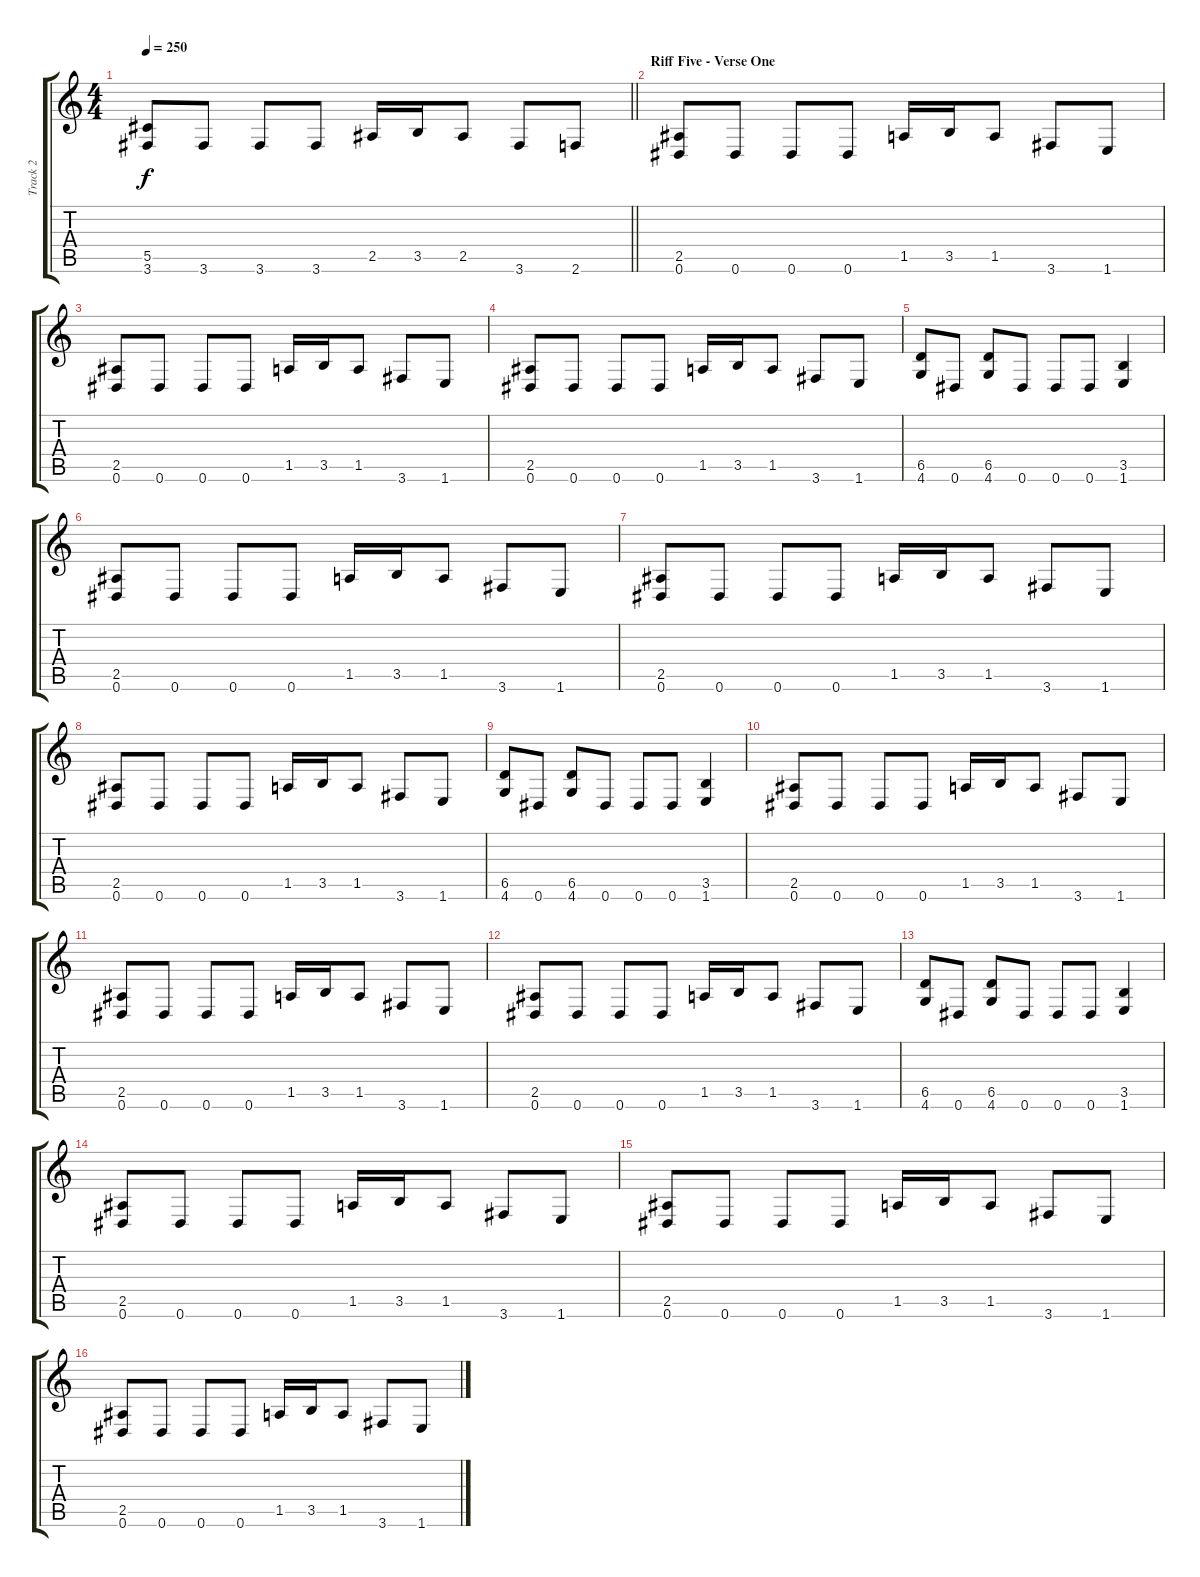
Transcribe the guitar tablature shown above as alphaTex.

\track ("Track 2" "Track 2") {instrument distortionguitar}
\staff {score tabs}
\tuning (Eb4 Bb3 Gb3 Db3 Ab2 Eb2) {hide}
\ts (4 4)
\tempo 250
\clef g2
\barLineRight lightlight
\ks c
(5.5 3.6).8{dy f} 3.6.8 3.6.8 3.6.8 2.5.16 3.5.16 2.5.8 3.6.8 2.6.8 |
\section ("" "Riff Five - Verse One")
(2.5 0.6).8 0.6.8 0.6.8 0.6.8 1.5.16 3.5.16 1.5.8 3.6.8 1.6.8 |
(2.5 0.6).8 0.6.8 0.6.8 0.6.8 1.5.16 3.5.16 1.5.8 3.6.8 1.6.8 |
(2.5 0.6).8 0.6.8 0.6.8 0.6.8 1.5.16 3.5.16 1.5.8 3.6.8 1.6.8 |
(6.5 4.6).8 0.6.8 (6.5 4.6).8 0.6.8 0.6.8 0.6.8 (3.5 1.6).4 |
(2.5 0.6).8 0.6.8 0.6.8 0.6.8 1.5.16 3.5.16 1.5.8 3.6.8 1.6.8 |
(2.5 0.6).8 0.6.8 0.6.8 0.6.8 1.5.16 3.5.16 1.5.8 3.6.8 1.6.8 |
(2.5 0.6).8 0.6.8 0.6.8 0.6.8 1.5.16 3.5.16 1.5.8 3.6.8 1.6.8 |
(6.5 4.6).8 0.6.8 (6.5 4.6).8 0.6.8 0.6.8 0.6.8 (3.5 1.6).4 |
(2.5 0.6).8 0.6.8 0.6.8 0.6.8 1.5.16 3.5.16 1.5.8 3.6.8 1.6.8 |
(2.5 0.6).8 0.6.8 0.6.8 0.6.8 1.5.16 3.5.16 1.5.8 3.6.8 1.6.8 |
(2.5 0.6).8 0.6.8 0.6.8 0.6.8 1.5.16 3.5.16 1.5.8 3.6.8 1.6.8 |
(6.5 4.6).8 0.6.8 (6.5 4.6).8 0.6.8 0.6.8 0.6.8 (3.5 1.6).4 |
(2.5 0.6).8 0.6.8 0.6.8 0.6.8 1.5.16 3.5.16 1.5.8 3.6.8 1.6.8 |
(2.5 0.6).8 0.6.8 0.6.8 0.6.8 1.5.16 3.5.16 1.5.8 3.6.8 1.6.8 |
(2.5 0.6).8 0.6.8 0.6.8 0.6.8 1.5.16 3.5.16 1.5.8 3.6.8 1.6.8
